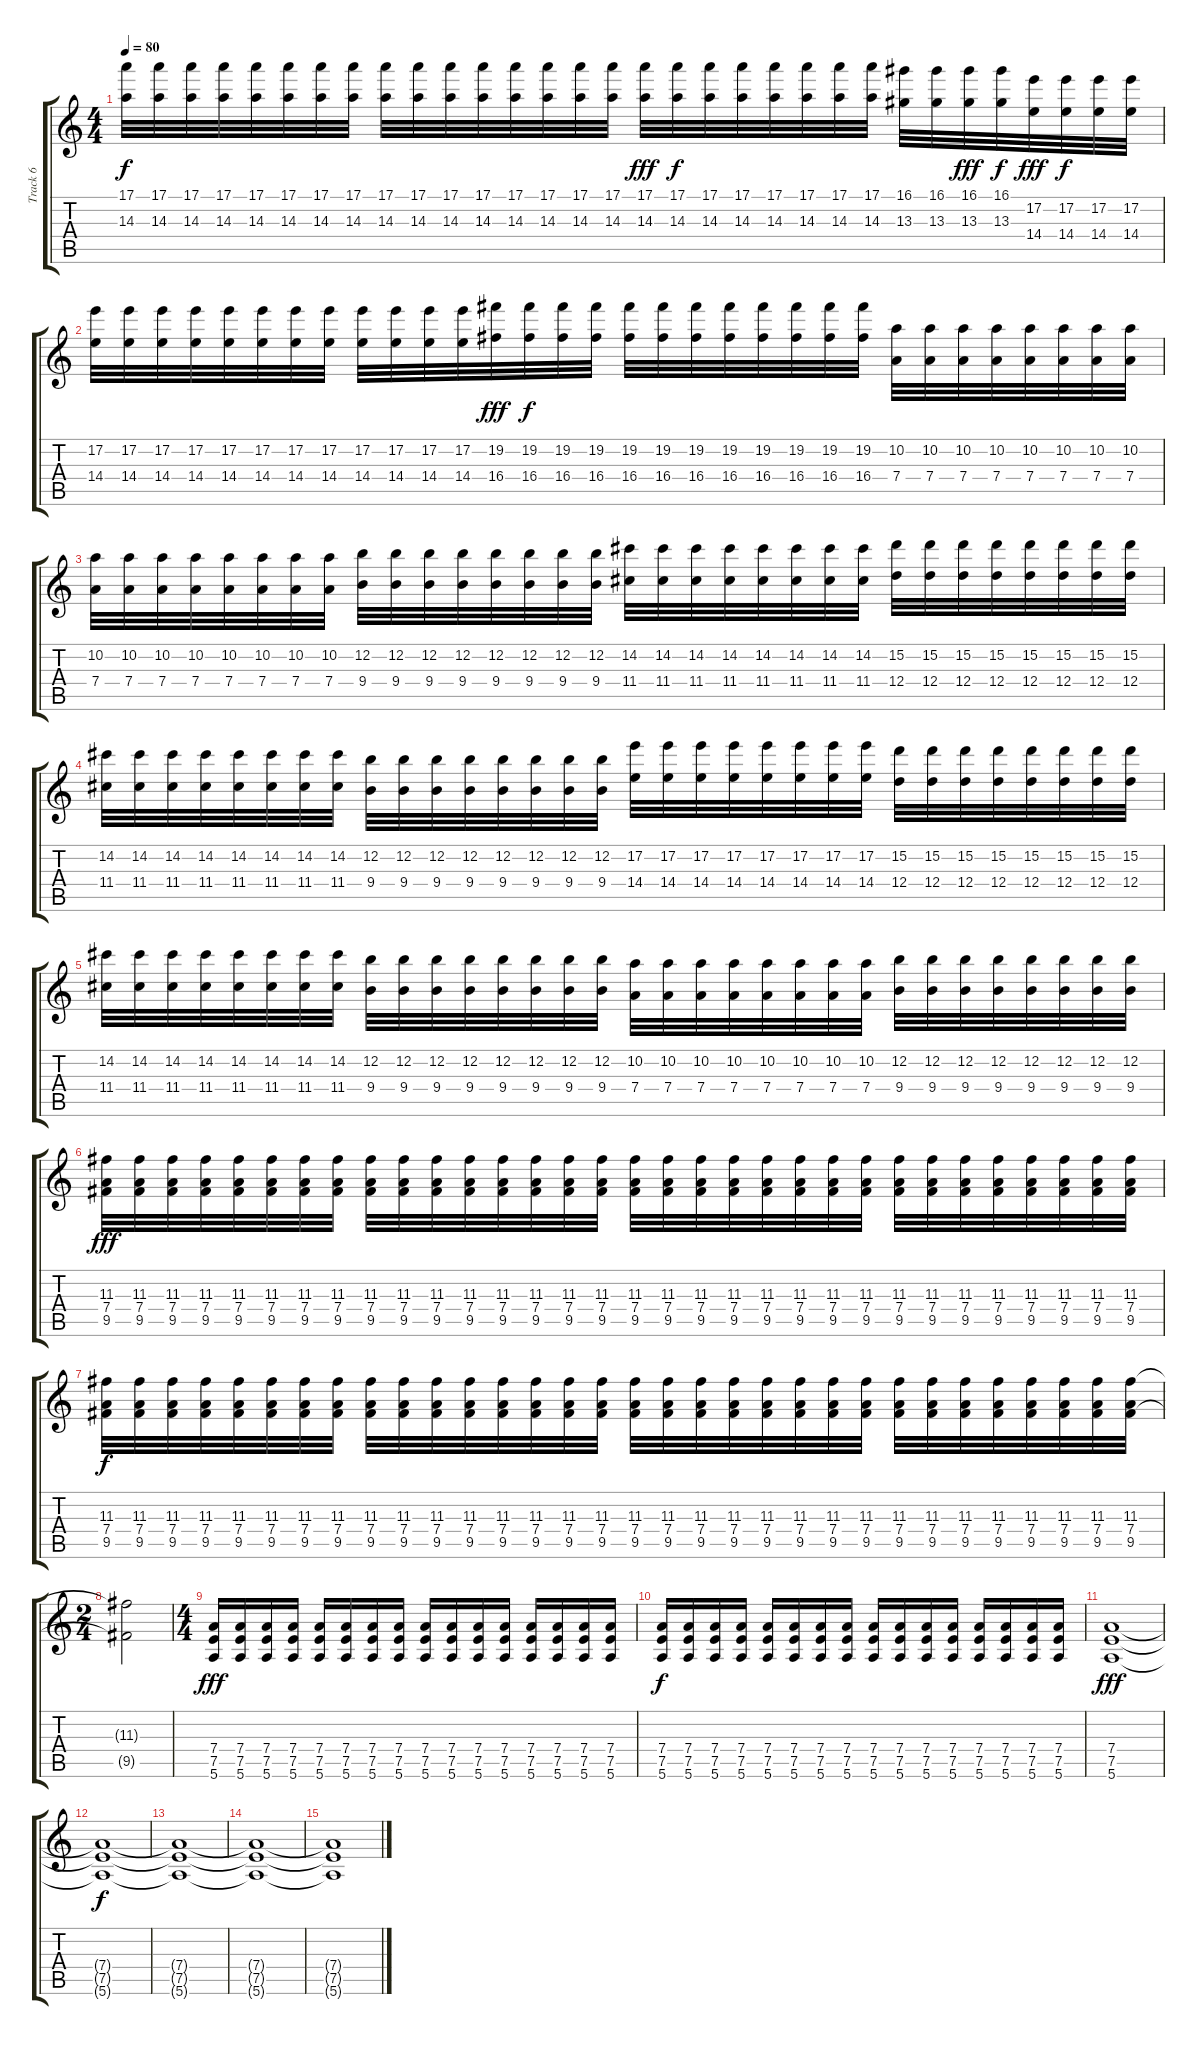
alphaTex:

\track ("Track 6" "Track 6") {instrument electricguitarclean}
\staff {score tabs}
\tuning (E4 B3 G3 D3 A2 E2) {hide}
\ts (4 4)
\tempo 80
\clef g2
\ks c
(17.1 14.3).32{dy f} (17.1 14.3).32 (17.1 14.3).32 (17.1 14.3).32 (17.1 14.3).32 (17.1 14.3).32 (17.1 14.3).32 (17.1 14.3).32 (17.1 14.3).32 (17.1 14.3).32 (17.1 14.3).32 (17.1 14.3).32 (17.1 14.3).32 (17.1 14.3).32 (17.1 14.3).32 (17.1 14.3).32 (17.1 14.3).32{dy fff} (17.1 14.3).32{dy f} (17.1 14.3).32 (17.1 14.3).32 (17.1 14.3).32 (17.1 14.3).32 (17.1 14.3).32 (17.1 14.3).32 (16.1 13.3).32 (16.1 13.3).32 (16.1 13.3).32{dy fff} (16.1 13.3).32{dy f} (17.2 14.4).32{dy fff} (17.2 14.4).32{dy f} (17.2 14.4).32 (17.2 14.4).32 |
(17.2 14.4).32 (17.2 14.4).32 (17.2 14.4).32 (17.2 14.4).32 (17.2 14.4).32 (17.2 14.4).32 (17.2 14.4).32 (17.2 14.4).32 (17.2 14.4).32 (17.2 14.4).32 (17.2 14.4).32 (17.2 14.4).32 (19.2 16.4).32{dy fff} (19.2 16.4).32{dy f} (19.2 16.4).32 (19.2 16.4).32 (19.2 16.4).32 (19.2 16.4).32 (19.2 16.4).32 (19.2 16.4).32 (19.2 16.4).32 (19.2 16.4).32 (19.2 16.4).32 (19.2 16.4).32 (10.2 7.4).32 (10.2 7.4).32 (10.2 7.4).32 (10.2 7.4).32 (10.2 7.4).32 (10.2 7.4).32 (10.2 7.4).32 (10.2 7.4).32 |
(10.2 7.4).32 (10.2 7.4).32 (10.2 7.4).32 (10.2 7.4).32 (10.2 7.4).32 (10.2 7.4).32 (10.2 7.4).32 (10.2 7.4).32 (12.2 9.4).32 (12.2 9.4).32 (12.2 9.4).32 (12.2 9.4).32 (12.2 9.4).32 (12.2 9.4).32 (12.2 9.4).32 (12.2 9.4).32 (14.2 11.4).32 (14.2 11.4).32 (14.2 11.4).32 (14.2 11.4).32 (14.2 11.4).32 (14.2 11.4).32 (14.2 11.4).32 (14.2 11.4).32 (15.2 12.4).32 (15.2 12.4).32 (15.2 12.4).32 (15.2 12.4).32 (15.2 12.4).32 (15.2 12.4).32 (15.2 12.4).32 (15.2 12.4).32 |
(14.2 11.4).32 (14.2 11.4).32 (14.2 11.4).32 (14.2 11.4).32 (14.2 11.4).32 (14.2 11.4).32 (14.2 11.4).32 (14.2 11.4).32 (12.2 9.4).32 (12.2 9.4).32 (12.2 9.4).32 (12.2 9.4).32 (12.2 9.4).32 (12.2 9.4).32 (12.2 9.4).32 (12.2 9.4).32 (17.2 14.4).32 (17.2 14.4).32 (17.2 14.4).32 (17.2 14.4).32 (17.2 14.4).32 (17.2 14.4).32 (17.2 14.4).32 (17.2 14.4).32 (15.2 12.4).32 (15.2 12.4).32 (15.2 12.4).32 (15.2 12.4).32 (15.2 12.4).32 (15.2 12.4).32 (15.2 12.4).32 (15.2 12.4).32 |
(14.2 11.4).32 (14.2 11.4).32 (14.2 11.4).32 (14.2 11.4).32 (14.2 11.4).32 (14.2 11.4).32 (14.2 11.4).32 (14.2 11.4).32 (12.2 9.4).32 (12.2 9.4).32 (12.2 9.4).32 (12.2 9.4).32 (12.2 9.4).32 (12.2 9.4).32 (12.2 9.4).32 (12.2 9.4).32 (10.2 7.4).32 (10.2 7.4).32 (10.2 7.4).32 (10.2 7.4).32 (10.2 7.4).32 (10.2 7.4).32 (10.2 7.4).32 (10.2 7.4).32 (12.2 9.4).32 (12.2 9.4).32 (12.2 9.4).32 (12.2 9.4).32 (12.2 9.4).32 (12.2 9.4).32 (12.2 9.4).32 (12.2 9.4).32 |
(11.3 7.4 9.5).32{dy fff} (11.3 7.4 9.5).32 (11.3 7.4 9.5).32 (11.3 7.4 9.5).32 (11.3 7.4 9.5).32 (11.3 7.4 9.5).32 (11.3 7.4 9.5).32 (11.3 7.4 9.5).32 (11.3 7.4 9.5).32 (11.3 7.4 9.5).32 (11.3 7.4 9.5).32 (11.3 7.4 9.5).32 (11.3 7.4 9.5).32 (11.3 7.4 9.5).32 (11.3 7.4 9.5).32 (11.3 7.4 9.5).32 (11.3 7.4 9.5).32 (11.3 7.4 9.5).32 (11.3 7.4 9.5).32 (11.3 7.4 9.5).32 (11.3 7.4 9.5).32 (11.3 7.4 9.5).32 (11.3 7.4 9.5).32 (11.3 7.4 9.5).32 (11.3 7.4 9.5).32 (11.3 7.4 9.5).32 (11.3 7.4 9.5).32 (11.3 7.4 9.5).32 (11.3 7.4 9.5).32 (11.3 7.4 9.5).32 (11.3 7.4 9.5).32 (11.3 7.4 9.5).32 |
(11.3 7.4 9.5).32{dy f} (11.3 7.4 9.5).32 (11.3 7.4 9.5).32 (11.3 7.4 9.5).32 (11.3 7.4 9.5).32 (11.3 7.4 9.5).32 (11.3 7.4 9.5).32 (11.3 7.4 9.5).32 (11.3 7.4 9.5).32 (11.3 7.4 9.5).32 (11.3 7.4 9.5).32 (11.3 7.4 9.5).32 (11.3 7.4 9.5).32 (11.3 7.4 9.5).32 (11.3 7.4 9.5).32 (11.3 7.4 9.5).32 (11.3 7.4 9.5).32 (11.3 7.4 9.5).32 (11.3 7.4 9.5).32 (11.3 7.4 9.5).32 (11.3 7.4 9.5).32 (11.3 7.4 9.5).32 (11.3 7.4 9.5).32 (11.3 7.4 9.5).32 (11.3 7.4 9.5).32 (11.3 7.4 9.5).32 (11.3 7.4 9.5).32 (11.3 7.4 9.5).32 (11.3 7.4 9.5).32 (11.3 7.4 9.5).32 (11.3 7.4 9.5).32 (11.3 7.4 9.5).32 |
\ts (2 4)
(11.3{t} 9.5{t}).2 |
\ts (4 4)
(7.4 7.5 5.6).16{dy fff} (7.4 7.5 5.6).16 (7.4 7.5 5.6).16 (7.4 7.5 5.6).16 (7.4 7.5 5.6).16 (7.4 7.5 5.6).16 (7.4 7.5 5.6).16 (7.4 7.5 5.6).16 (7.4 7.5 5.6).16 (7.4 7.5 5.6).16 (7.4 7.5 5.6).16 (7.4 7.5 5.6).16 (7.4 7.5 5.6).16 (7.4 7.5 5.6).16 (7.4 7.5 5.6).16 (7.4 7.5 5.6).16 |
(7.4 7.5 5.6).16{dy f} (7.4 7.5 5.6).16 (7.4 7.5 5.6).16 (7.4 7.5 5.6).16 (7.4 7.5 5.6).16 (7.4 7.5 5.6).16 (7.4 7.5 5.6).16 (7.4 7.5 5.6).16 (7.4 7.5 5.6).16 (7.4 7.5 5.6).16 (7.4 7.5 5.6).16 (7.4 7.5 5.6).16 (7.4 7.5 5.6).16 (7.4 7.5 5.6).16 (7.4 7.5 5.6).16 (7.4 7.5 5.6).16 |
(7.4 7.5 5.6).1{dy fff} |
(7.4{t} 7.5{t} 5.6{t}).1{dy f} |
(7.4{t} 7.5{t} 5.6{t}).1 |
(7.4{t} 7.5{t} 5.6{t}).1 |
(7.4{t} 7.5{t} 5.6{t}).1
